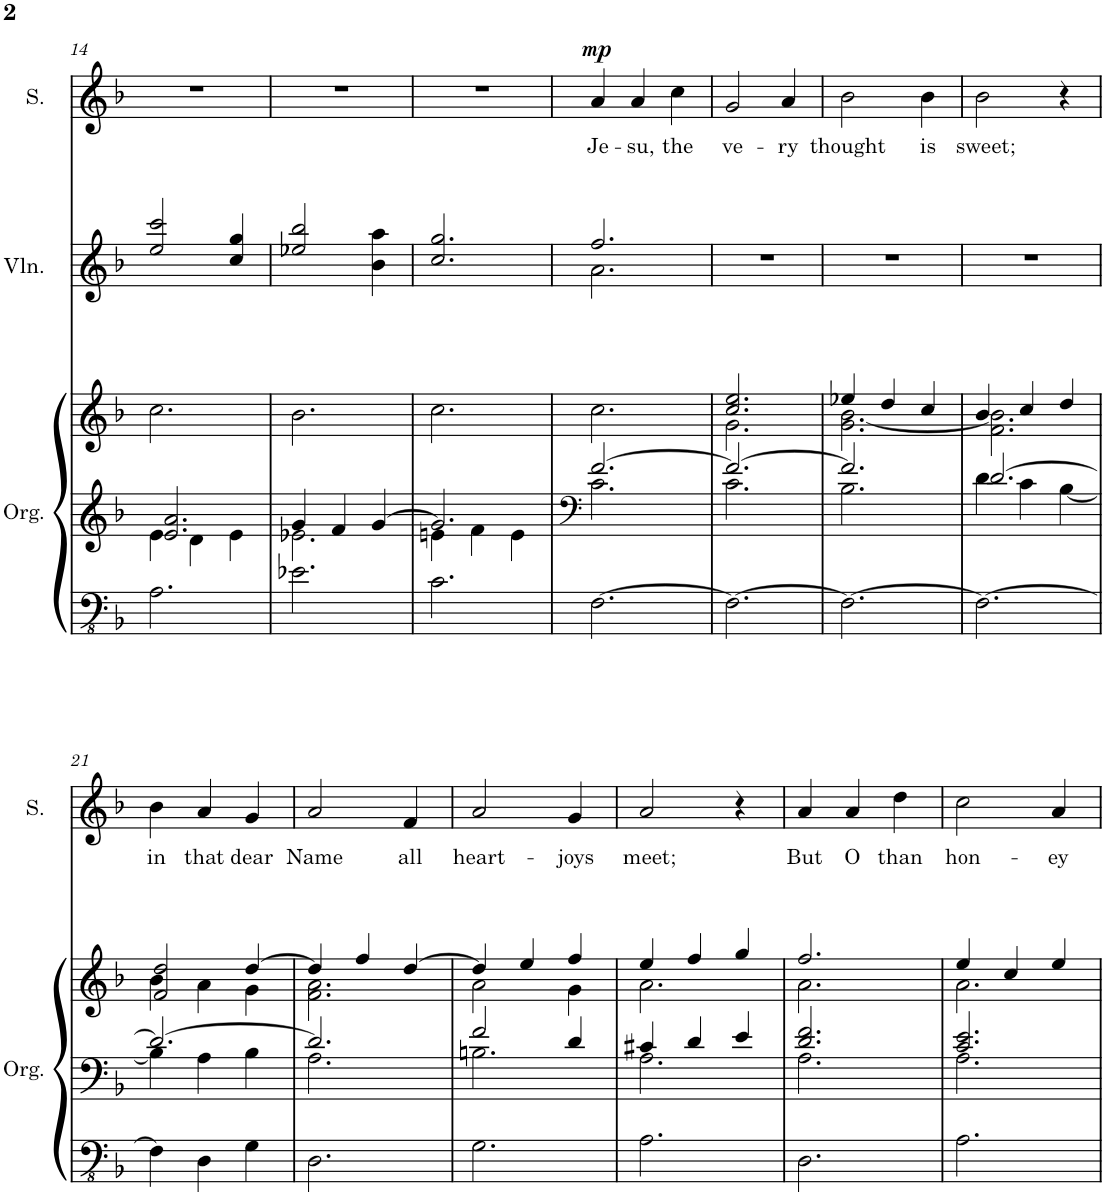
**kern	**kern	**kern	**kern	**kern	**text	**dynam	**kern
*part4	*part4	*part4	*part3	*part2	*part2	*part2	*part1
*staff6	*staff5	*staff4	*staff3	*staff2	*staff2	*staff2	*staff1
*I"Organ	*	*	*I"Violin	*I"Soprano	*	*	*I"Descant
*I'Org.	*	*	*I'Vln.	*I'S.	*	*	*I'D
!!LO:PB:g=z
*clefFv4	*clefG2	*clefG2	*clefG2	*clefG2	*	*	*clefG2
*k[b-]	*k[b-]	*k[b-]	*k[b-]	*k[b-]	*	*	*k[b-]
*M3/4	*M3/4	*M3/4	*M3/4	*M3/4	*	*	*M3/4
=14	=14	=14	=14	=14	=14	=14	=14
*	*^	*	*	*	*	*	*
2.AA\	2.e/ 2.a/	4e\	2.cc\	2ee/ 2ccc/	2.r	.	.	2.r
.	.	4d\	.	.	.	.	.	.
.	.	4e\	.	4cc/ 4gg/	.	.	.	.
=15	=15	=15	=15	=15	=15	=15	=15	=15
2.E-X\	4g/	2.e-X\	2.b-\	2ee-X/ 2bb-/	2.r	.	.	2.r
.	4f/	.	.	.	.	.	.	.
.	[4g/	.	.	4b-\ 4aa\	.	.	.	.
=16	=16	=16	=16	=16	=16	=16	=16	=16
2.C\	2.g/]	4en\	2.cc\	2.cc/ 2.gg/	2.r	.	.	2.r
.	.	4f\	.	.	.	.	.	.
.	.	4e\	.	.	.	.	.	.
=17	=17	=17	=17	=17	=17	=17	=17	=17
*	*clefF4	*	*	*	*	*	*	*
*	*	*	*	*^	*	*	*	*
!	!	!	!	!	!	!	!LO:LY:b	!LO:DY:a	!
[2.FF\	[2.f/	2.c\	2.cc\	2.ff/	2.a\	4a/	Je-	mp	2.r
!	!	!	!	!	!	!	!LO:LY:b	!	!
.	.	.	.	.	.	4a/	-su,	.	.
!	!	!	!	!	!	!	!LO:LY:b	!	!
.	.	.	.	.	.	4cc\	the	.	.
*	*	*	*	*v	*v	*	*	*	*
=18	=18	=18	=18	=18	=18	=18	=18	=18
*	*	*	*^	*	*	*	*	*
!	!	!	!	!	!	!	!LO:LY:b	!	!
2.FF\_	2.f/_	2.c\	2.cc/ 2.ee/	2.g\	2.r	2g/	ve-	.	2.r
!	!	!	!	!	!	!	!LO:LY:b	!	!
.	.	.	.	.	.	4a/	-ry	.	.
=19	=19	=19	=19	=19	=19	=19	=19	=19	=19
!	!	!	!	!	!	!	!LO:LY:b	!	!
2.FF\_	2.f/]	2.B-\	4ee-X/	2.g\ [2.b-\	2.r	2b-\	thought	.	2.r
.	.	.	4dd/	.	.	.	.	.	.
!	!	!	!	!	!	!	!LO:LY:b	!	!
.	.	.	4cc/	.	.	4b-\	is	.	.
=20	=20	=20	=20	=20	=20	=20	=20	=20	=20
!	!	!	!	!	!	!	!LO:LY:b	!	!
2.FF\_	[2.d/	4d\	4b-/	2.f\ 2.b-\]	2.r	2b-\	sweet;	.	2.r
.	.	4c\	4cc/	.	.	.	.	.	.
.	.	[4B-\	4dd/	.	.	4r	.	.	.
!!LO:LB:g=z
=21	=21	=21	=21	=21	=21	=21	=21	=21	=21
!	!	!	!	!	!	!	!LO:LY:b	!	!
4FF\]	2.d/_	4B-\]	2f/ 2dd/	4b-\	2.r	4b-\	in	.	2.r
!	!	!	!	!	!	!	!LO:LY:b	!	!
4DD\	.	4A\	.	4a\	.	4a/	that	.	.
!	!	!	!	!	!	!	!LO:LY:b	!	!
4GG\	.	4B-\	[4dd/	4g\	.	4g/	dear	.	.
=22	=22	=22	=22	=22	=22	=22	=22	=22	=22
!	!	!	!	!	!	!	!LO:LY:b	!	!
2.DD\	2.d/]	2.A\	4dd/]	2.f\ 2.a\	2.r	2a/	Name	.	2.r
.	.	.	4ff/	.	.	.	.	.	.
!	!	!	!	!	!	!	!LO:LY:b	!	!
.	.	.	[4dd/	.	.	4f/	all	.	.
=23	=23	=23	=23	=23	=23	=23	=23	=23	=23
!	!	!	!	!	!	!	!LO:LY:b	!	!
2.GG\	2f/	2.Bn\	4dd/]	2a\	2.r	2a/	heart-	.	2.r
.	.	.	4ee/	.	.	.	.	.	.
!	!	!	!	!	!	!	!LO:LY:b	!	!
.	4d/	.	4ff/	4g\	.	4g/	-joys	.	.
=24	=24	=24	=24	=24	=24	=24	=24	=24	=24
!	!	!	!	!	!	!	!LO:LY:b	!	!
2.AA\	4c#X/	2.A\	4ee/	2.a\	2.r	2a/	meet;	.	2.r
.	4d/	.	4ff/	.	.	.	.	.	.
.	4e/	.	4gg/	.	.	4r	.	.	.
=25	=25	=25	=25	=25	=25	=25	=25	=25	=25
!	!	!	!	!	!	!	!LO:LY:b	!	!
2.DD\	2.d/ 2.f/	2.A\	2.ff/	2.a\	2.r	4a/	But	.	2.r
!	!	!	!	!	!	!	!LO:LY:b	!	!
.	.	.	.	.	.	4a/	O	.	.
!	!	!	!	!	!	!	!LO:LY:b	!	!
.	.	.	.	.	.	4dd\	than	.	.
=26	=26	=26	=26	=26	=26	=26	=26	=26	=26
!	!	!	!	!	!	!	!LO:LY:b	!	!
2.AA\	2.c/ 2.e/	2.A\	4ee/	2.a\	2.r	2cc\	hon-	.	2.r
.	.	.	4cc/	.	.	.	.	.	.
!	!	!	!	!	!	!	!LO:LY:b	!	!
.	.	.	4ee/	.	.	4a/	-ey	.	.
*	*v	*v	*	*	*	*	*	*	*
*	*	*v	*v	*	*	*	*	*
=	=	=	=	=	=	=	=
*-	*-	*-	*-	*-	*-	*-	*-
